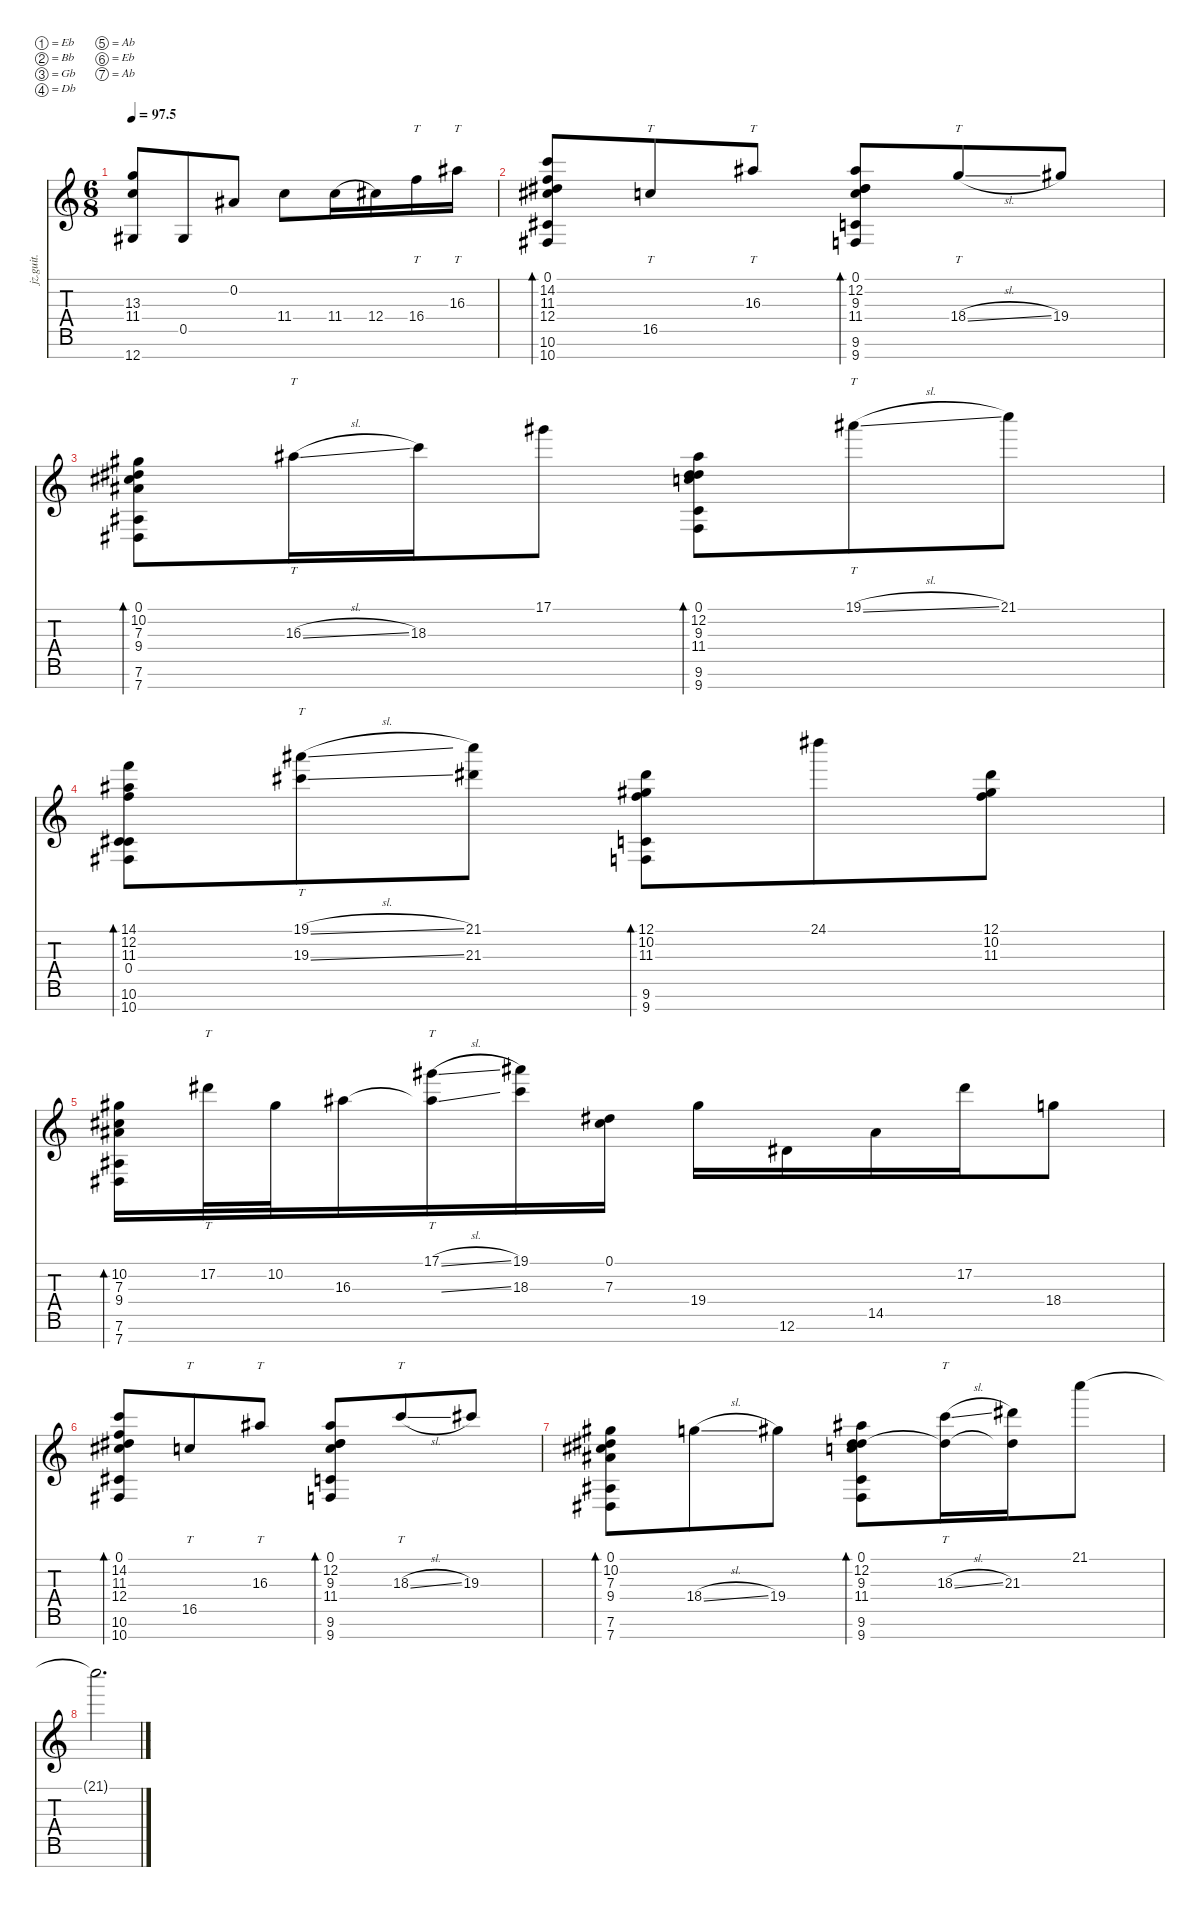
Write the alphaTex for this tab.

\defaultSystemsLayout 4
\hideDynamics
\bracketExtendMode nobrackets
\track ("Jazz Guitar" "jz.guit.") {instrument electricguitarclean}
\staff {score tabs}
\tuning (Eb4 Bb3 Gb3 Db3 Ab2 Eb2 Ab1)
\ts (6 8)
\tempo
97.5
\accidentals auto
\clef g2
\ottava regular
\simile none
\ks c
(13.3 11.4 12.7{acc #}).8{dy mf beam Up} 0.5{acc #}.8{beam Up} 0.2{acc #}.8{beam Up} 11.4.8{beam Down} 11.4.16{legatoorigin beam Down} 12.4{acc #}.16{beam Down} 16.4.16{tt beam Down} 16.3{acc #}.16{tt beam Down} |
(0.1{acc #} 14.2 11.3 12.4{acc #} 10.7{acc #} 10.6{acc #}).8{bd 99 beam Up} 16.5.8{tt beam Up} 16.3{acc #}.8{tt beam Up} (0.1{acc #} 12.2{acc #} 9.3{acc #} 11.4 9.6 9.7).8{bd 115 beam Up} 18.4{sl}.8{tt beam Up} 19.4{acc #}.8{beam Up} |
(0.1{acc #} 10.2{acc #} 7.3{acc #} 9.4{acc #} 7.6{acc #} 7.7{acc #}).8{bd 114 beam Down} 16.3{sl acc #}.16{tt beam Down} 18.3.16{beam Down} 17.1{acc #}.8{beam Down} (12.2{acc #} 9.3{acc #} 11.4 9.6 9.7 0.1{acc #}).8{bd 114 beam Down} 19.1{sl acc #}.8{tt beam Down} 21.1.8{beam Down} |
(14.1 12.2{acc #} 11.3 0.4{acc #} 10.6{acc #} 10.7{acc #}).8{bd 114 beam Down} (19.3{sl acc #} 19.1{sl acc #}).8{tt beam Down} (21.1 21.3{acc #}).8{beam Down} (12.1{acc #} 10.2{acc #} 11.3 9.6 9.7).8{bd 114 beam Down} 24.1{acc #}.8{beam Down} (12.1{acc #} 10.2{acc #} 11.3).8{beam Down} |
(10.2{acc #} 7.3{acc #} 9.4{acc #} 7.6{acc #} 7.7{acc #}).16{bd 113 beam Down} 17.2{acc #}.32{tt beam Down} 10.2{acc #}.32{beam Down} 16.3{acc #}.16{beam Down} (16.3{sl t acc #} 17.1{sl acc #}).16{tt beam Down} (19.1{acc #} 18.3).16{beam Down} (0.1{acc #} 7.3{acc #}).16{beam Down} 19.4{acc #}.16{beam Down} 12.6{acc #}.16{beam Down} 14.5{acc #}.16{beam Down} 17.2{acc #}.16{beam Down} 18.4.8{beam Down} |
(0.1{acc #} 14.2 11.3 12.4{acc #} 10.6{acc #} 10.7{acc #}).8{bd 112 beam Up} 16.5.8{tt beam Up} 16.3{acc #}.8{tt beam Up} (0.1{acc #} 12.2{acc #} 9.3{acc #} 11.4 9.6 9.7).8{bd 111 beam Up} 18.3{sl}.8{tt beam Up} 19.3{acc #}.8{beam Up} |
(0.1{acc #} 10.2{acc #} 7.3{acc #} 9.4{acc #} 7.6{acc #} 7.7{acc #}).8{bd 110 beam Down} 18.4{sl}.8{beam Down} 19.4{acc #}.8{beam Down} (0.1{acc #} 12.2{acc #} 9.3{acc #} 11.4 9.6 9.7).8{bd 109 beam Down} (18.3{sl} 0.1{t acc #}).16{tt beam Down} (21.3{acc #} 0.1{t acc #}).16{beam Down} 21.1.8{beam Down} |
21.1{t}.2{d beam Down}
